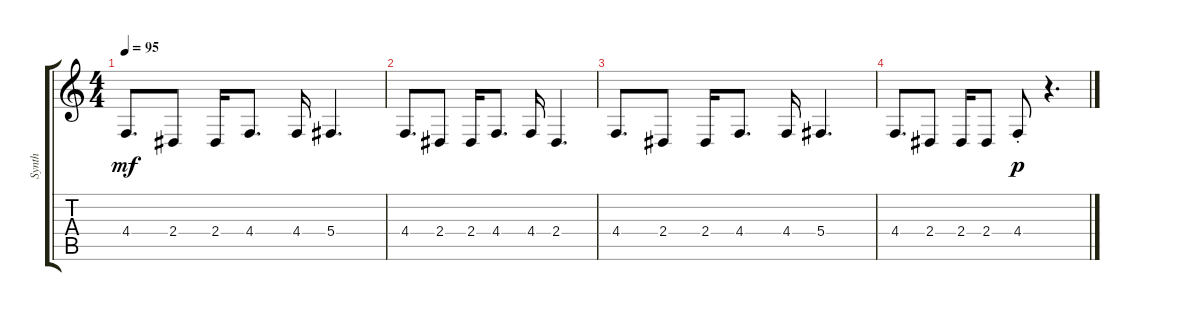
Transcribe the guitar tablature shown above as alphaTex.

\track ("Synth" "Synth") {instrument pad4choir}
\staff {score tabs}
\tuning (Eb4 Bb3 Gb3 Db3 Ab2 Eb2) {hide}
\ts (4 4)
\tempo 95
\clef g2
\ks c
4.4.8{d dy mf} 2.4.8 2.4.16 4.4.8{d} 4.4.16 5.4.4{d} |
4.4.8{d} 2.4.8 2.4.16 4.4.8{d} 4.4.16 2.4.4{d} |
4.4.8{d} 2.4.8 2.4.16 4.4.8{d} 4.4.16 5.4.4{d} |
4.4.8{d} 2.4.8 2.4.16 2.4.8 4.4{st}.8{dy p} r.4{d}
